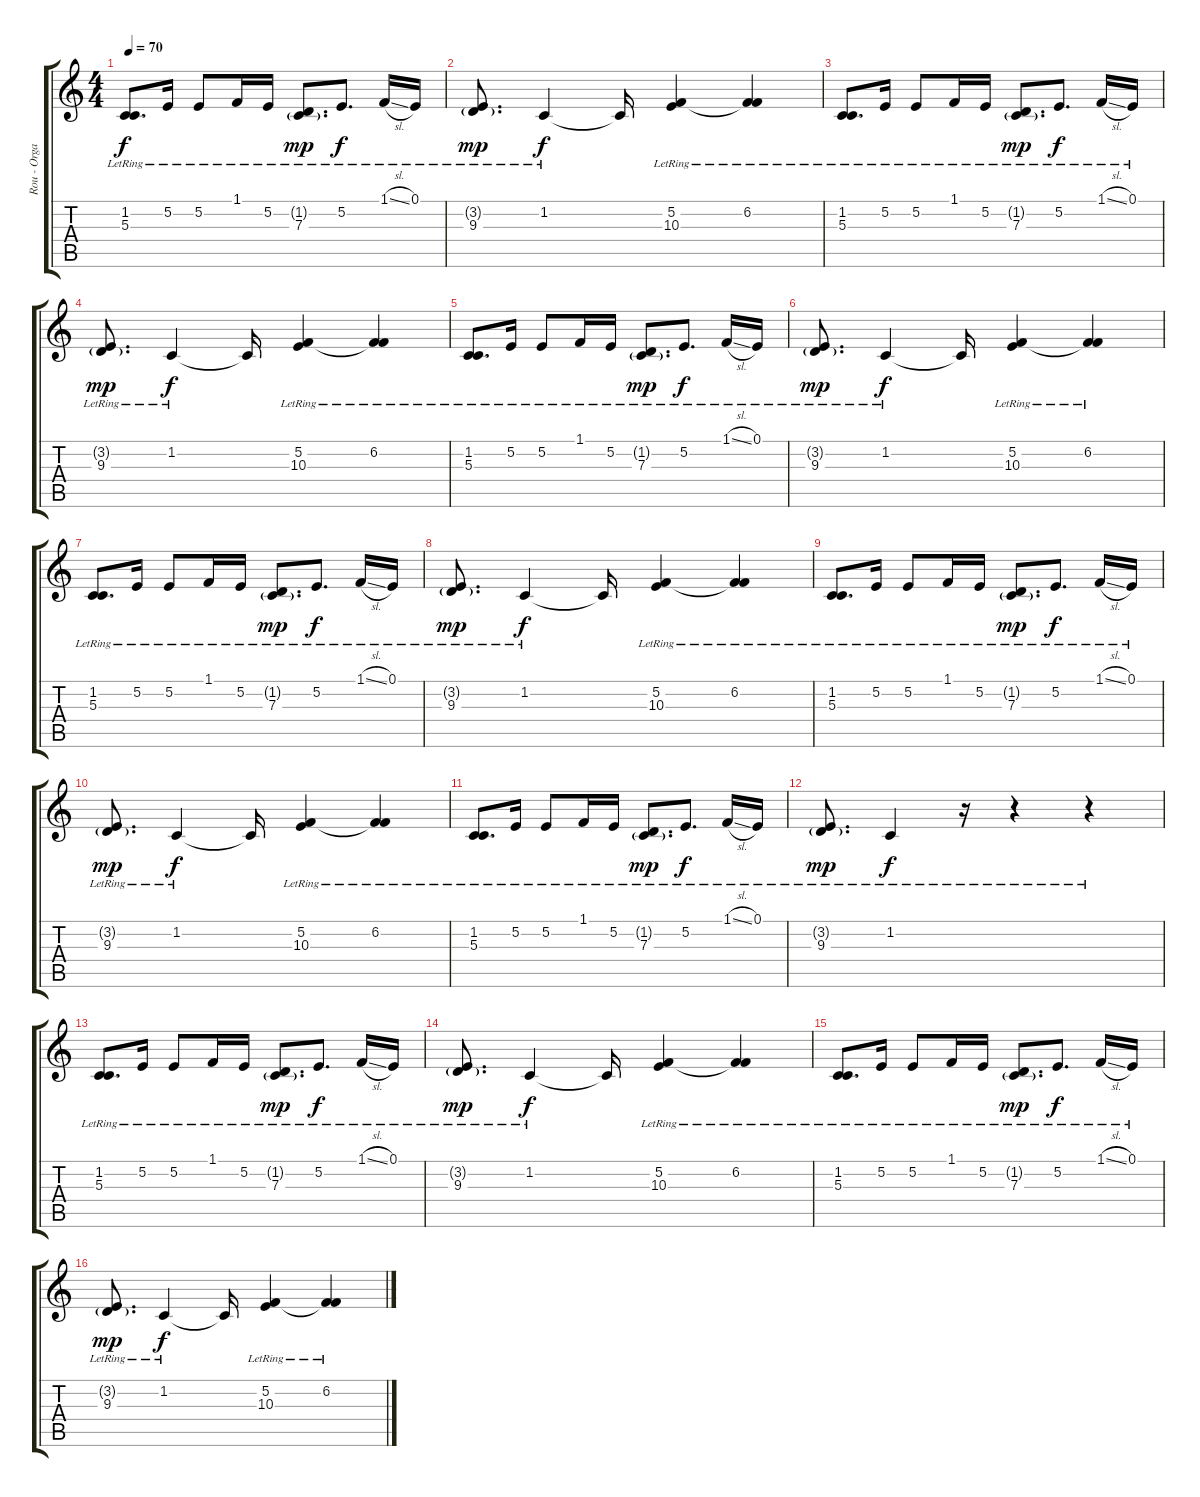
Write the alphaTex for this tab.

\track ("Rou - Organ" "Rou - Orga") {instrument drawbarorgan}
\staff {score tabs}
\tuning (E4 B3 G3 D3 A2 E2) {hide}
\ts (4 4)
\tempo 70
\clef g2
\ks c
(1.2{lr} 5.3{lr}).8{d dy f} 5.2{lr}.16 5.2{lr}.8 1.1{lr}.16 5.2{lr}.16 (1.2{g lr} 7.3{lr}).8{d dy mp} 5.2{lr}.8{d dy f} 1.1{sl lr}.16 0.1{lr}.16 |
(3.2{g lr} 9.3{lr}).8{d dy mp} 1.2{lr}.4{dy f} 1.2{t}.16 (5.2{lr} 10.3{lr}).4 (6.2{lr} 10.3{t}).4 |
(1.2{lr} 5.3{lr}).8{d} 5.2{lr}.16 5.2{lr}.8 1.1{lr}.16 5.2{lr}.16 (1.2{g lr} 7.3{lr}).8{d dy mp} 5.2{lr}.8{d dy f} 1.1{sl lr}.16 0.1{lr}.16 |
(3.2{g lr} 9.3{lr}).8{d dy mp} 1.2{lr}.4{dy f} 1.2{t}.16 (5.2{lr} 10.3{lr}).4 (6.2{lr} 10.3{t}).4 |
(1.2{lr} 5.3{lr}).8{d} 5.2{lr}.16 5.2{lr}.8 1.1{lr}.16 5.2{lr}.16 (1.2{g lr} 7.3{lr}).8{d dy mp} 5.2{lr}.8{d dy f} 1.1{sl lr}.16 0.1{lr}.16 |
(3.2{g lr} 9.3{lr}).8{d dy mp} 1.2{lr}.4{dy f} 1.2{t}.16 (5.2{lr} 10.3{lr}).4 (6.2{lr} 10.3{t}).4 |
(1.2{lr} 5.3{lr}).8{d} 5.2{lr}.16 5.2{lr}.8 1.1{lr}.16 5.2{lr}.16 (1.2{g lr} 7.3{lr}).8{d dy mp} 5.2{lr}.8{d dy f} 1.1{sl lr}.16 0.1{lr}.16 |
(3.2{g lr} 9.3{lr}).8{d dy mp} 1.2{lr}.4{dy f} 1.2{t}.16 (5.2{lr} 10.3{lr}).4 (6.2{lr} 10.3{t}).4 |
(1.2{lr} 5.3{lr}).8{d} 5.2{lr}.16 5.2{lr}.8 1.1{lr}.16 5.2{lr}.16 (1.2{g lr} 7.3{lr}).8{d dy mp} 5.2{lr}.8{d dy f} 1.1{sl lr}.16 0.1{lr}.16 |
(3.2{g lr} 9.3{lr}).8{d dy mp} 1.2{lr}.4{dy f} 1.2{t}.16 (5.2{lr} 10.3{lr}).4 (6.2{lr} 10.3{t}).4 |
(1.2{lr} 5.3{lr}).8{d} 5.2{lr}.16 5.2{lr}.8 1.1{lr}.16 5.2{lr}.16 (1.2{g lr} 7.3{lr}).8{d dy mp} 5.2{lr}.8{d dy f} 1.1{sl lr}.16 0.1{lr}.16 |
(3.2{g lr} 9.3{lr}).8{d dy mp} 1.2{lr}.4{dy f} r.16 r.4 r.4 |
(1.2{lr} 5.3{lr}).8{d} 5.2{lr}.16 5.2{lr}.8 1.1{lr}.16 5.2{lr}.16 (1.2{g lr} 7.3{lr}).8{d dy mp} 5.2{lr}.8{d dy f} 1.1{sl lr}.16 0.1{lr}.16 |
(3.2{g lr} 9.3{lr}).8{d dy mp} 1.2{lr}.4{dy f} 1.2{t}.16 (5.2{lr} 10.3{lr}).4 (6.2{lr} 10.3{t}).4 |
(1.2{lr} 5.3{lr}).8{d} 5.2{lr}.16 5.2{lr}.8 1.1{lr}.16 5.2{lr}.16 (1.2{g lr} 7.3{lr}).8{d dy mp} 5.2{lr}.8{d dy f} 1.1{sl lr}.16 0.1{lr}.16 |
(3.2{g lr} 9.3{lr}).8{d dy mp} 1.2{lr}.4{dy f} 1.2{t}.16 (5.2{lr} 10.3{lr}).4 (6.2{lr} 10.3{t}).4
